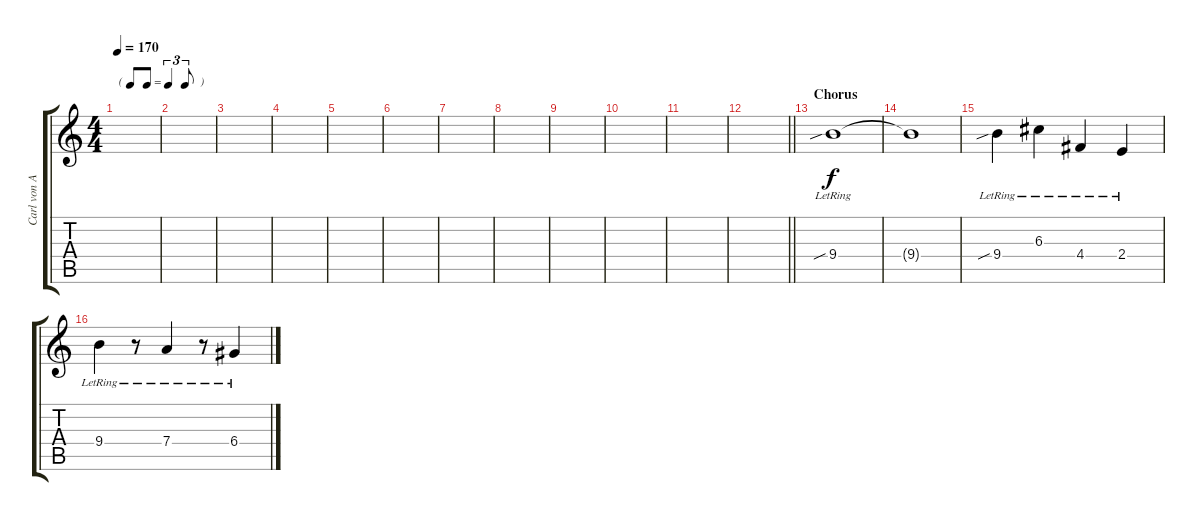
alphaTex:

\track ("Carl von Arbin - Lead Guitar" "Carl von A") {instrument overdrivenguitar}
\staff {score tabs}
\tuning (E4 B3 G3 D3 A2 E2) {hide}
\ts (4 4)
\tf triplet8th
\tempo 170
\clef g2
\ks c
|
|
|
|
|
|
|
|
|
|
|
\barLineRight lightlight
|
\section ("" "Chorus")
9.4{sib lr}.1 |
9.4{t}.1 |
9.4{sib lr}.4 6.3{lr}.4 4.4{lr}.4 2.4{lr}.4 |
9.4{lr}.4 r.8 7.4{lr}.4 r.8 6.4{lr}.4
